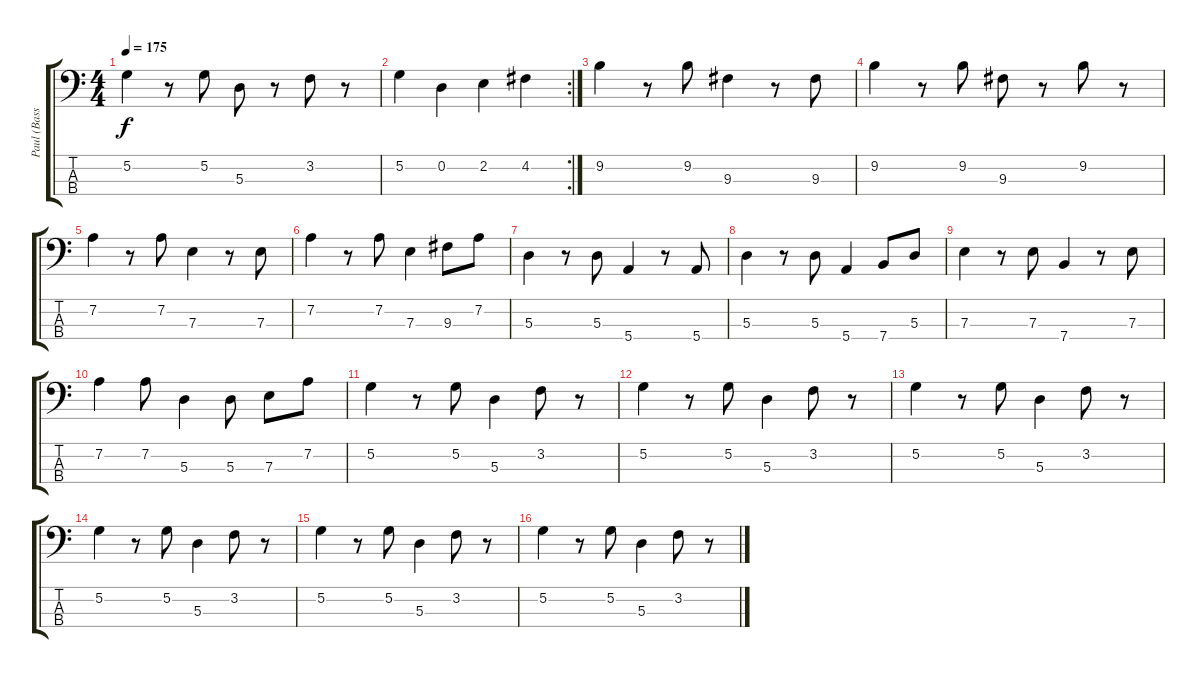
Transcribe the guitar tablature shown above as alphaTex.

\track ("Paul (Bass)" "Paul (Bass") {instrument electricbassfinger}
\staff {score tabs}
\tuning (G2 D2 A1 E1) {hide}
\ts (4 4)
\tempo 175
\clef f4
\ks c
5.2.4{dy f} r.8 5.2.8 5.3.8 r.8 3.2.8 r.8 |
\rc 2
5.2.4 0.2.4 2.2.4 4.2.4 |
9.2.4 r.8 9.2.8 9.3.4 r.8 9.3.8 |
9.2.4 r.8 9.2.8 9.3.8 r.8 9.2.8 r.8 |
7.2.4 r.8 7.2.8 7.3.4 r.8 7.3.8 |
7.2.4 r.8 7.2.8 7.3.4 9.3.8 7.2.8 |
5.3.4 r.8 5.3.8 5.4.4 r.8 5.4.8 |
5.3.4 r.8 5.3.8 5.4.4 7.4.8 5.3.8 |
7.3.4 r.8 7.3.8 7.4.4 r.8 7.3.8 |
7.2.4 7.2.8 5.3.4 5.3.8 7.3.8 7.2.8 |
5.2.4 r.8 5.2.8 5.3.4 3.2.8 r.8 |
5.2.4 r.8 5.2.8 5.3.4 3.2.8 r.8 |
5.2.4 r.8 5.2.8 5.3.4 3.2.8 r.8 |
5.2.4 r.8 5.2.8 5.3.4 3.2.8 r.8 |
5.2.4 r.8 5.2.8 5.3.4 3.2.8 r.8 |
5.2.4 r.8 5.2.8 5.3.4 3.2.8 r.8
